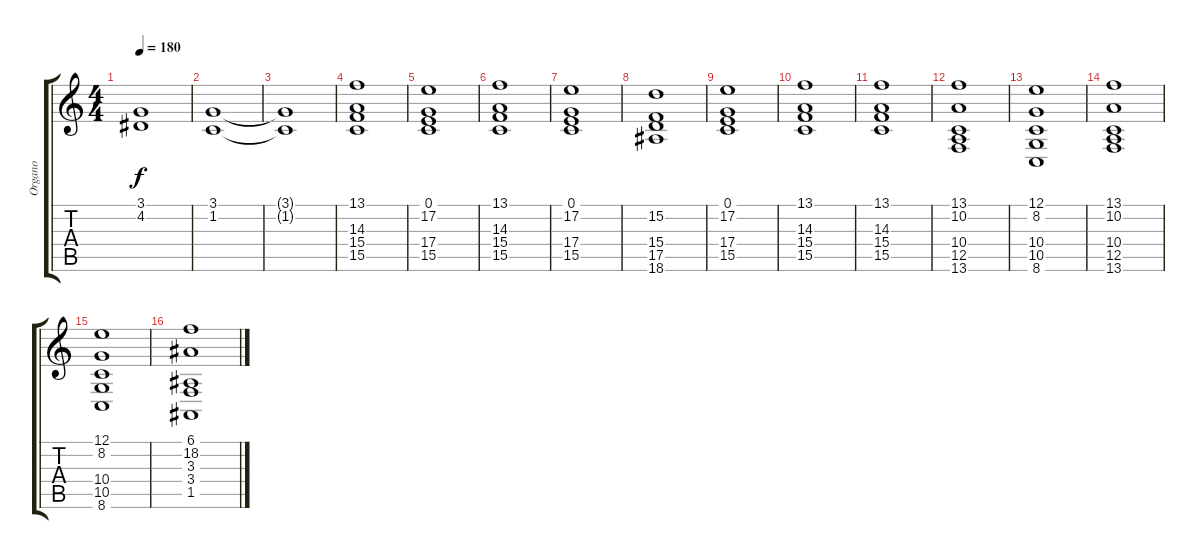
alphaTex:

\track ("Organo" "Organo") {instrument ocarina}
\staff {score tabs}
\tuning (E4 B3 G3 D3 A2 E2) {hide}
\ts (4 4)
\tempo 180
\clef g2
\ks c
(3.1{t} 4.2{t}).1{dy f} |
(3.1 1.2).1 |
(3.1{t} 1.2{t}).1 |
(13.1 14.3 15.4 15.5).1 |
(0.1 17.2 17.4 15.5).1 |
(13.1 14.3 15.4 15.5).1 |
(0.1 17.2 17.4 15.5).1 |
(15.2 15.4 17.5 18.6).1 |
(0.1 17.2 17.4 15.5).1 |
(13.1 14.3 15.4 15.5).1 |
(13.1 14.3 15.4 15.5).1 |
(13.1 10.2 10.4 12.5 13.6).1 |
(12.1 8.2 10.4 10.5 8.6).1 |
(13.1 10.2 10.4 12.5 13.6).1 |
(12.1 8.2 10.4 10.5 8.6).1 |
(6.1 18.2 3.3 3.4 1.5).1
